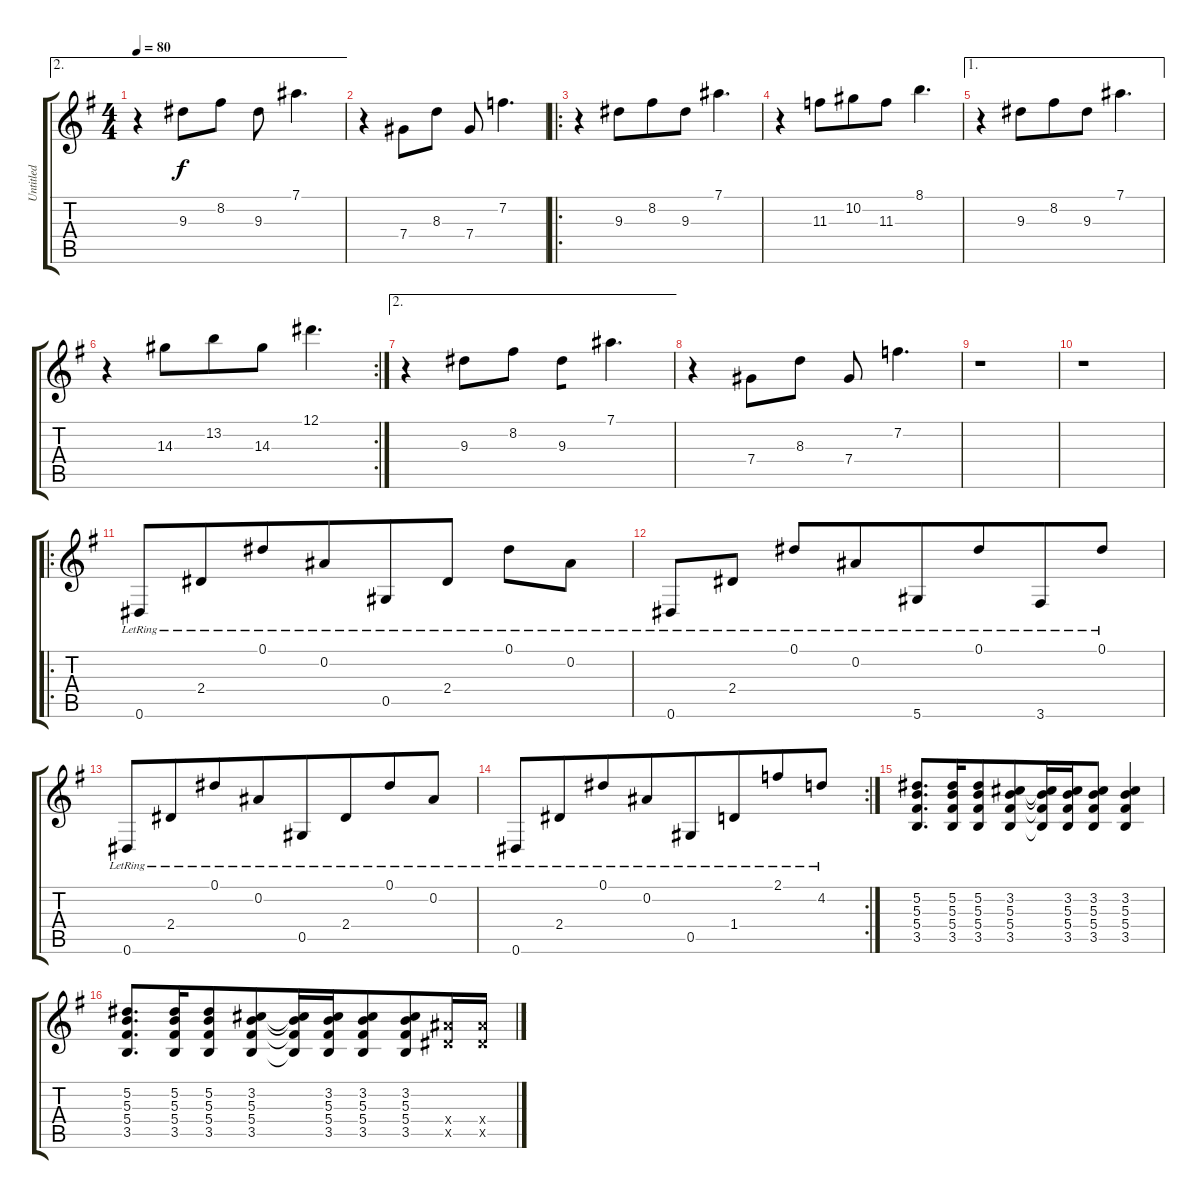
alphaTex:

\track ("Untitled" "Untitled") {instrument acousticguitarsteel}
\staff {score tabs}
\tuning (Eb4 Bb3 Gb3 Db3 Ab2 Eb2) {hide}
\ae 2
\ts (4 4)
\tempo 80
\clef g2
\ks g
r.4{dy f} 9.3.8 8.2.8 9.3.8 7.1.4{d} |
r.4 7.4.8 8.3.8 7.4.8 7.2.4{d} |
\ro
r.4{beam merge} 9.3.8 8.2.8{beam merge} 9.3.8{beam merge} 7.1.4{d} |
r.4{beam merge} 11.3.8 10.2.8{beam merge} 11.3.8{beam merge} 8.1.4{d} |
\ae 1
r.4{beam merge} 9.3.8{beam merge} 8.2.8{beam merge} 9.3.8{beam merge} 7.1.4{d} |
\rc 2
r.4{beam merge} 14.3.8{beam merge} 13.2.8{beam merge} 14.3.8{beam merge} 12.1.4{d} |
\ae 2
r.4 9.3.8{beam merge} 8.2.8 9.3.8{beam merge} 7.1.4{d} |
r.4 7.4.8{beam merge} 8.3.8 7.4.8 7.2.4{d} |
r.1 |
r.1 |
\ro
0.6{lr}.8{beam merge} 2.4{lr}.8{beam merge} 0.1{lr}.8{beam merge} 0.2{lr}.8{beam merge} 0.5{lr}.8 2.4{lr}.8 0.1{lr}.8{beam merge} 0.2{lr}.8 |
0.6{lr}.8 2.4{lr}.8 0.1{lr}.8{beam merge} 0.2{lr}.8{beam merge} 5.6{lr}.8 0.1{lr}.8{beam merge} 3.6{lr}.8{beam merge} 0.1{lr}.8 |
0.6{lr}.8{beam merge} 2.4{lr}.8{beam merge} 0.1{lr}.8{beam merge} 0.2{lr}.8{beam merge} 0.5{lr}.8{beam merge} 2.4{lr}.8{beam merge} 0.1{lr}.8 0.2{lr}.8 |
\rc 2
0.6{lr}.8 2.4{lr}.8{beam merge} 0.1{lr}.8{beam merge} 0.2{lr}.8{beam merge} 0.5{lr}.8{beam merge} 1.4{lr}.8{beam merge} 2.1{lr}.8{beam merge} 4.2{lr}.8 |
(5.2 5.3 5.4 3.5).8{d beam merge} (5.2 5.3 5.4 3.5).16{beam merge} (5.2 5.3 5.4 3.5).8 (3.2 5.3 5.4 3.5).8{beam merge} (3.2{t} 5.3{t} 5.4{t} 3.5{t}).16{beam merge} (3.2 5.3 5.4 3.5).16{beam merge} (3.2 5.3 5.4 3.5).8{beam merge} (3.2 5.3 5.4 3.5).4 |
(5.2 5.3 5.4 3.5).8{d beam merge} (5.2 5.3 5.4 3.5).16{beam merge} (5.2 5.3 5.4 3.5).8{beam merge} (3.2 5.3 5.4 3.5).8{beam merge} (3.2{t} 5.3{t} 5.4{t} 3.5{t}).16{beam merge} (3.2 5.3 5.4 3.5).16{beam merge} (3.2 5.3 5.4 3.5).8{beam merge} (3.2 5.3 5.4 3.5).8{beam merge} (9.4{x} 7.5{x}).16{beam merge} (9.4{x} 7.5{x}).16
